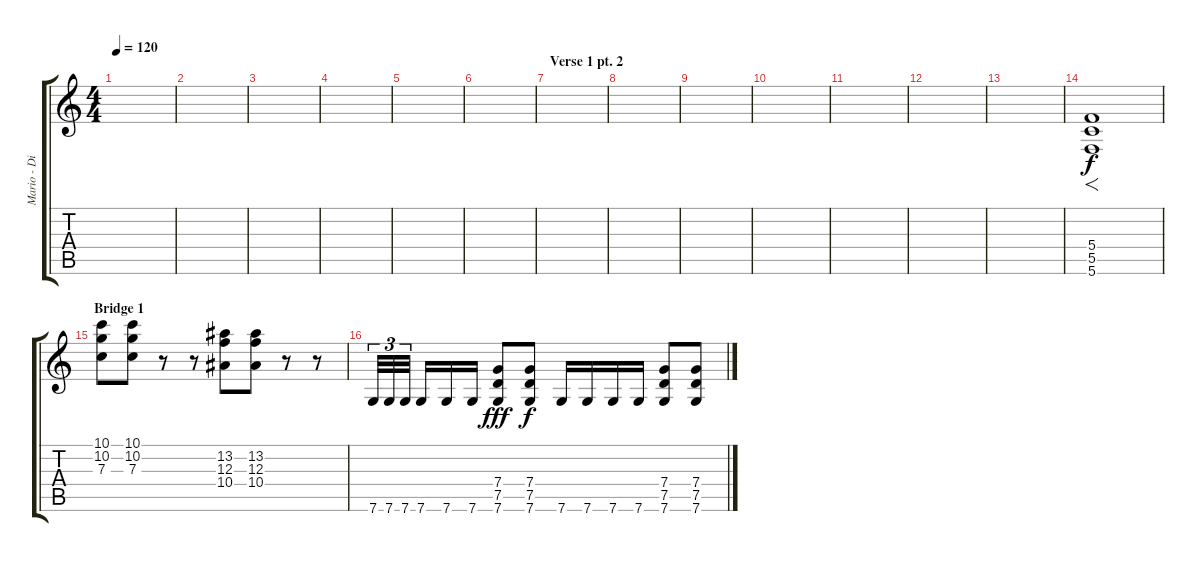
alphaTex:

\track ("Mario - Dist" "Mario - Di") {instrument distortionguitar}
\staff {score tabs}
\tuning (D4 A3 F3 C3 G2 C2) {hide}
\ts (4 4)
\tempo 120
\clef g2
\ks c
|
|
|
|
|
|
\section ("" "Verse 1 pt. 2")
|
|
|
|
|
|
|
(5.4 5.5 5.6).1{f} |
\section ("" "Bridge 1")
(10.1 10.2 7.3).8{volume 13 instrument overdrivenguitar} (10.1 10.2 7.3).8 r.8 r.8 (13.2 12.3 10.4).8 (13.2 12.3 10.4).8 r.8 r.8 |
7.6.32{tu (3 2) balance 8 instrument distortionguitar} 7.6.32{tu (3 2)} 7.6.32{tu (3 2)} 7.6.16 7.6.16 7.6.16 (7.4 7.5 7.6).8{dy fff} (7.4 7.5 7.6).8{dy f} 7.6.16 7.6.16 7.6.16 7.6.16 (7.4 7.5 7.6).8 (7.4 7.5 7.6).8
